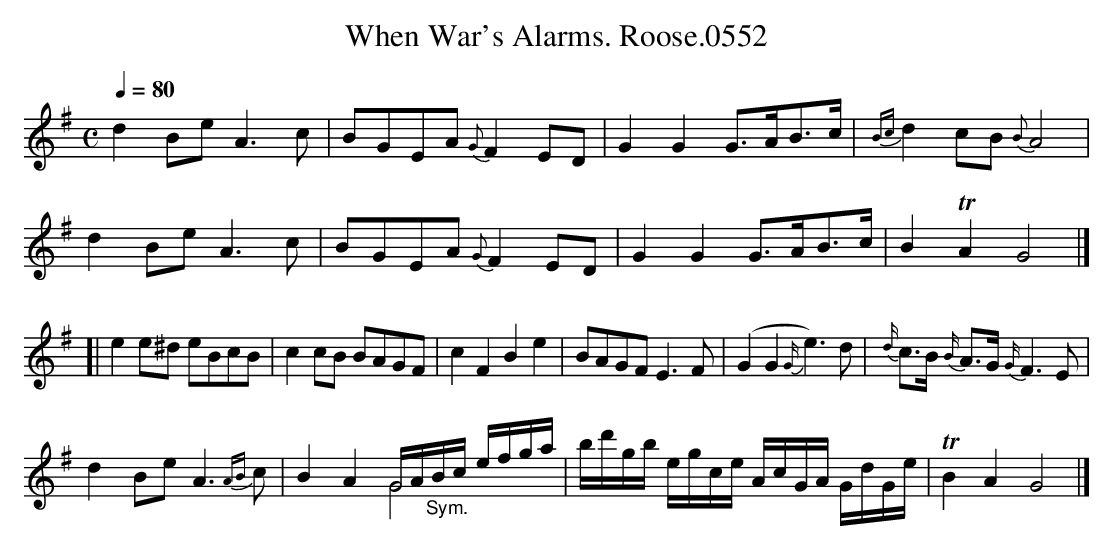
X:1
T:When War's Alarms. Roose.0552
M:C
L:1/8
Q:1/4=80
K:G
d2 Be A3 c | BGEA {G}F2 ED | G2 G2 G>AB>c | {Bc}d2 cB {B}A4 |
d2 Be A3 c | BGEA {G}F2 ED | G2 G2 G>AB>c | B2 !trill!A2 G4 |]
[| e2 e^d eBcB | c2 cB BAGF | c2 F2 B2 e2 | BAGF E3 F | (G2 G2 {G/}e3) d |{d/}c>B {B/}A>G {G/}F3 E |
d2 Be A3 {AB}c | B2 A2 G/A/"_Sym."B/c/ e/f/g/a/ & x4 G4 | b/d'/g/b/ e/g/c/e/ A/c/G/A/ G/d/G/e/ | !trill!B2 A2 G4 |]
